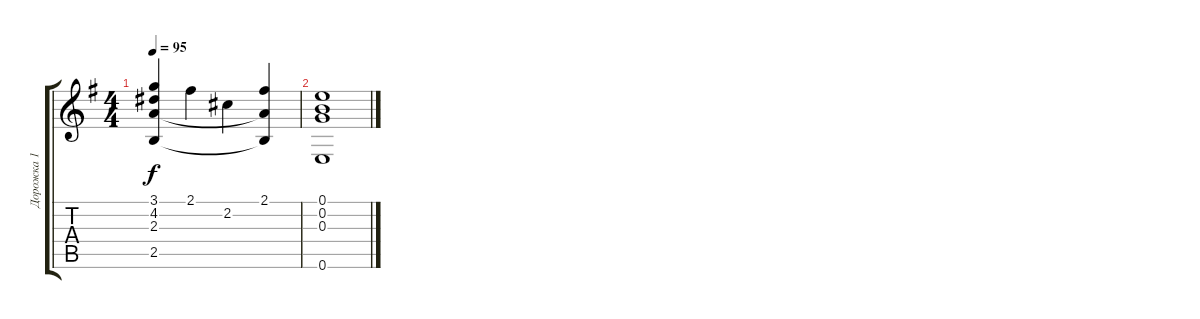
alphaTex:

\track ("Дорожка 1" "Дорожка 1") {instrument acousticguitarsteel}
\staff {score tabs}
\tuning (E4 B3 G3 D3 A2 E2) {hide}
\ts (4 4)
\tempo 95
\clef g2
\ks g
(3.1 4.2 2.3 2.5).4{dy f beam Up} 2.1.4 2.2.4 (2.1 2.3{t} 2.5{t}).4 |
(0.1 0.2 0.3 0.6).1
